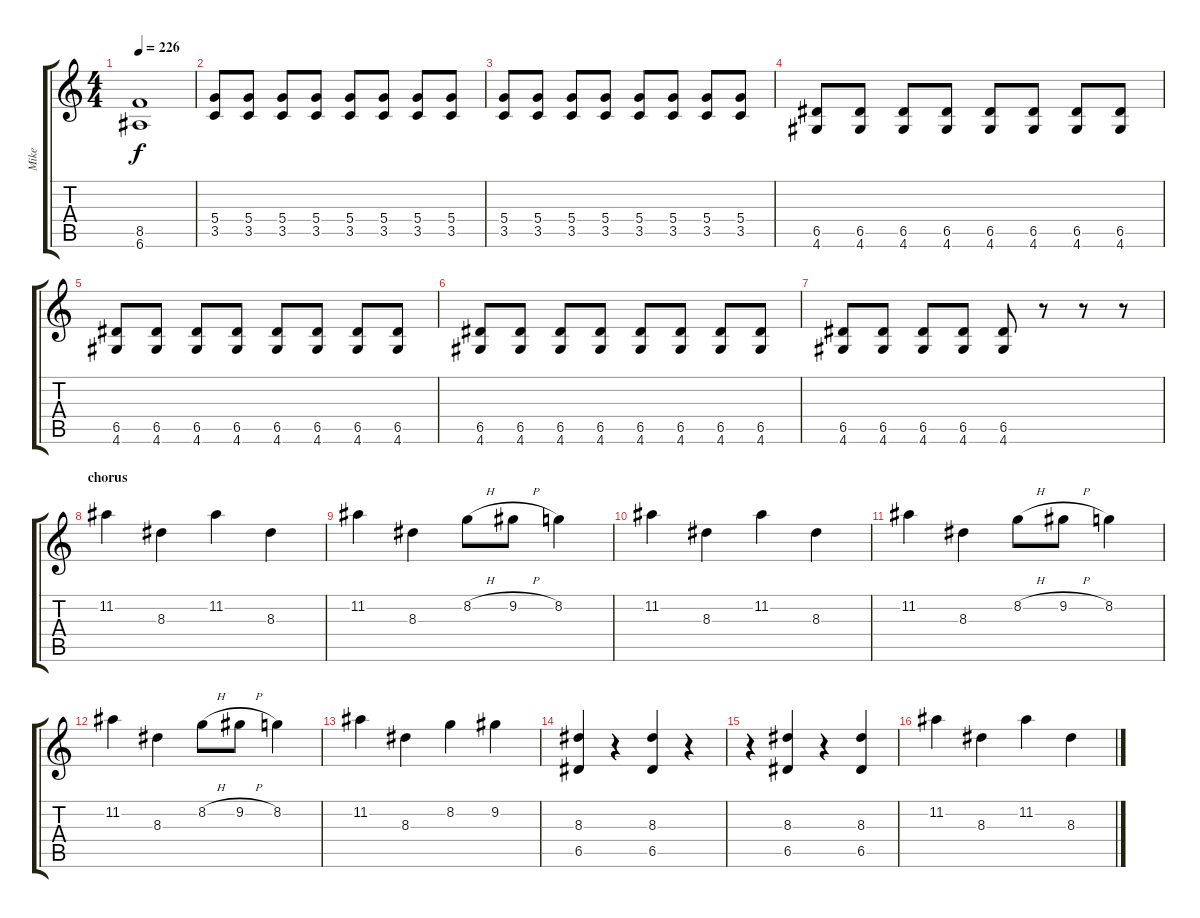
\track ("Mike" "Mike") {instrument distortionguitar}
\staff {score tabs}
\tuning (E4 B3 G3 D3 A2 E2) {hide}
\ts (4 4)
\tempo 226
\clef g2
\ks c
(8.5{t} 6.6{t}).1{dy f} |
(5.4 3.5).8 (5.4 3.5).8 (5.4 3.5).8 (5.4 3.5).8 (5.4 3.5).8 (5.4 3.5).8 (5.4 3.5).8 (5.4 3.5).8 |
(5.4 3.5).8 (5.4 3.5).8 (5.4 3.5).8 (5.4 3.5).8 (5.4 3.5).8 (5.4 3.5).8 (5.4 3.5).8 (5.4 3.5).8 |
(6.5 4.6).8 (6.5 4.6).8 (6.5 4.6).8 (6.5 4.6).8 (6.5 4.6).8 (6.5 4.6).8 (6.5 4.6).8 (6.5 4.6).8 |
(6.5 4.6).8 (6.5 4.6).8 (6.5 4.6).8 (6.5 4.6).8 (6.5 4.6).8 (6.5 4.6).8 (6.5 4.6).8 (6.5 4.6).8 |
(6.5 4.6).8 (6.5 4.6).8 (6.5 4.6).8 (6.5 4.6).8 (6.5 4.6).8 (6.5 4.6).8 (6.5 4.6).8 (6.5 4.6).8 |
(6.5 4.6).8 (6.5 4.6).8 (6.5 4.6).8 (6.5 4.6).8 (6.5 4.6).8 r.8 r.8 r.8 |
\section ("" "chorus")
11.2.4 8.3.4 11.2.4 8.3.4 |
11.2.4 8.3.4 8.2{h}.8 9.2{h}.8 8.2.4 |
11.2.4 8.3.4 11.2.4 8.3.4 |
11.2.4 8.3.4 8.2{h}.8 9.2{h}.8 8.2.4 |
11.2.4 8.3.4 8.2{h}.8 9.2{h}.8 8.2.4 |
11.2.4 8.3.4 8.2.4 9.2.4 |
(8.3 6.5).4 r.4 (8.3 6.5).4 r.4 |
r.4 (8.3 6.5).4 r.4 (8.3 6.5).4 |
11.2.4 8.3.4 11.2.4 8.3.4
